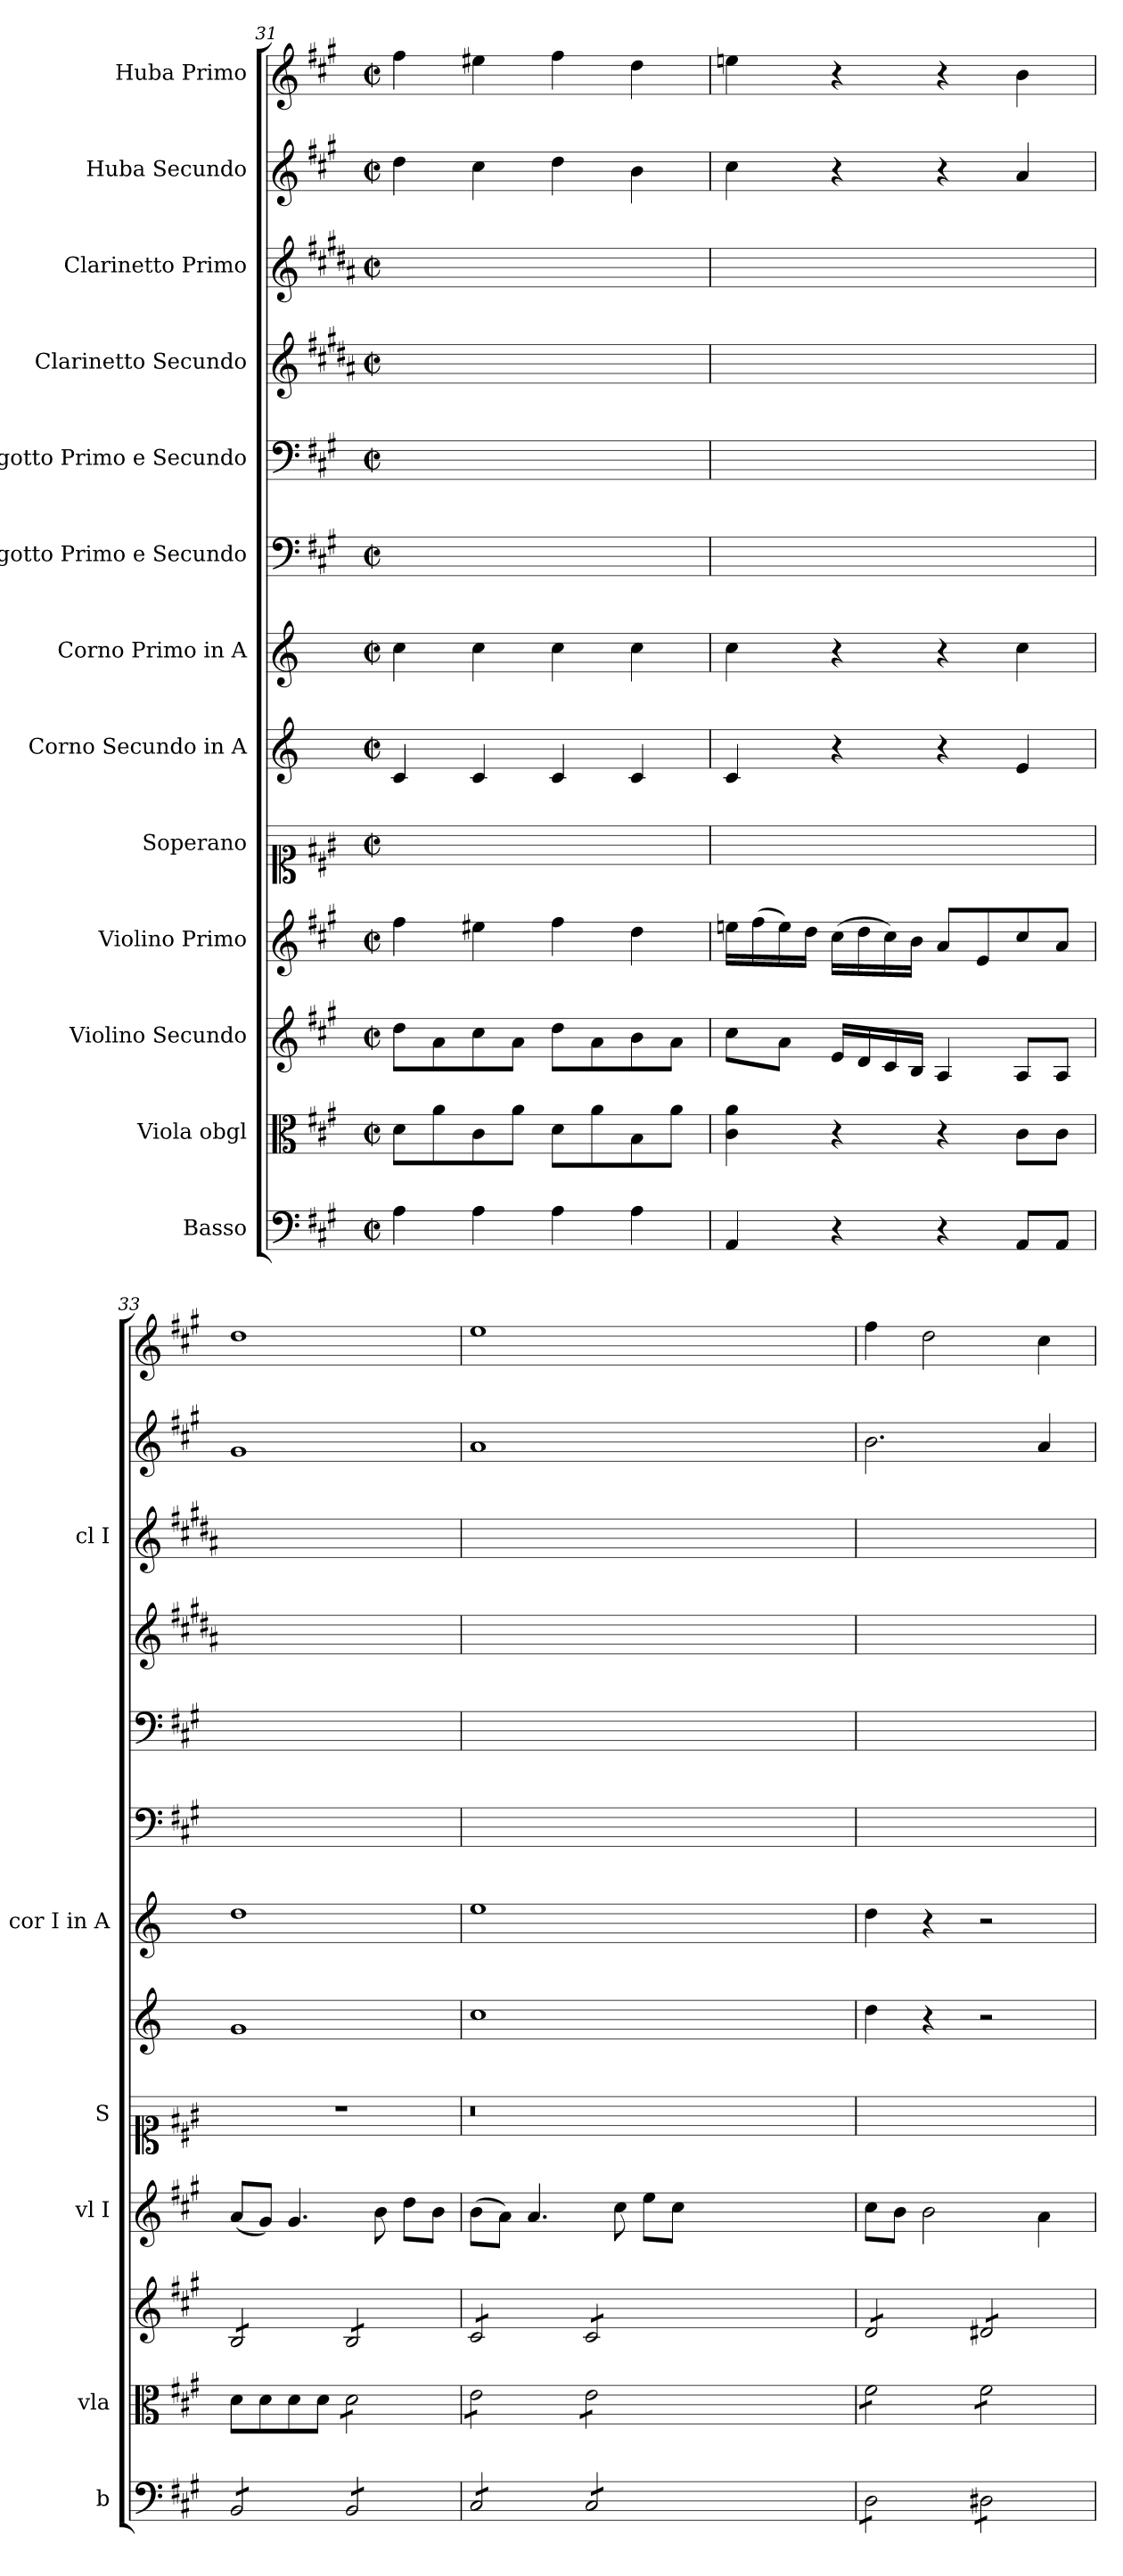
**kern	**kern	**kern	**kern	**kern	**kern	**kern	**kern	**kern	**kern	**kern	**kern	**kern
*part13	*part12	*part11	*part10	*part9	*part8	*part7	*part6	*part5	*part4	*part3	*part2	*part1
*staff13	*staff12	*staff11	*staff10	*staff9	*staff8	*staff7	*staff6	*staff5	*staff4	*staff3	*staff2	*staff1
*I"Basso	*I"Viola obgl	*I"Violino Secundo	*I"Violino Primo	*I"Soperano	*I"Corno Secundo in A	*I"Corno Primo in A	*I"Fagotto Primo e Secundo	*I"Fagotto Primo e Secundo	*I"Clarinetto Secundo	*I"Clarinetto Primo	*I"Huba Secundo	*I"Huba Primo
*I'b	*I'vla	*	*I'vl I	*I'S	*	*I'cor I in A	*	*	*	*I'cl I	*	*
*clefF4	*clefC3	*clefG2	*clefG2	*clefC1	*clefG2	*clefG2	*clefF4	*clefF4	*clefG2	*clefG2	*clefG2	*clefG2
*	*	*	*	*	*ITrd2c3	*ITrd2c3	*	*	*ITrd1c2	*ITrd1c2	*	*
*k[f#c#g#]	*k[f#c#g#]	*k[f#c#g#]	*k[f#c#g#]	*k[f#c#g#]	*k[f#c#g#]	*k[f#c#g#]	*k[f#c#g#]	*k[f#c#g#]	*k[f#c#g#]	*k[f#c#g#]	*k[f#c#g#]	*k[f#c#g#]
*A:	*A:	*A:	*A:	*A:	*A:	*A:	*A:	*A:	*A:	*A:	*A:	*A:
*M2/2	*M2/2	*M2/2	*M2/2	*M2/2	*M2/2	*M2/2	*M2/2	*M2/2	*M2/2	*M2/2	*M2/2	*M2/2
*met(c|)	*met(c|)	*met(c|)	*met(c|)	*met(c|)	*met(c|)	*met(c|)	*met(c|)	*met(c|)	*met(c|)	*met(c|)	*met(c|)	*met(c|)
=31	=31	=31	=31	=31	=31	=31	=31	=31	=31	=31	=31	=31
4A\	8d\L	8dd\L	4ff#\	1ryy	4A/	4a\	4A\yy	4A\yy	1ryy	1ryy	4dd\	4ff#\
.	8a\	8a\	.	.	.	.	.	.	.	.	.	.
4A\	8c#\	8cc#\	4ee#X\	.	4A/	4a\	4A\yy	4A\yy	.	.	4cc#\	4ee#X\
.	8a\J	8a\J	.	.	.	.	.	.	.	.	.	.
4A\	8d\L	8dd\L	4ff#\	.	4A/	4a\	4A\yy	4A\yy	.	.	4dd\	4ff#\
.	8a\	8a\	.	.	.	.	.	.	.	.	.	.
4A\	8B\	8b\	4dd\	.	4A/	4a\	4A\yy	4A\yy	.	.	4b\	4dd\
.	8a\J	8a\J	.	.	.	.	.	.	.	.	.	.
=32	=32	=32	=32	=32	=32	=32	=32	=32	=32	=32	=32	=32
4AA/	4c#\ 4a\	8cc#\L	16een\LL	1ryy	4A/	4a\	4AA/yy	4AA/yy	1ryy	1ryy	4cc#\	4een\
.	.	.	(16ff#\	.	.	.	.	.	.	.	.	.
.	.	8a\J	16ee\)	.	.	.	.	.	.	.	.	.
.	.	.	16dd\JJ	.	.	.	.	.	.	.	.	.
4r	4r	16e/LL	(16cc#\LL	.	4r	4r	4ryy	4ryy	.	.	4r	4r
.	.	16d/	16dd\	.	.	.	.	.	.	.	.	.
.	.	16c#/	16cc#\)	.	.	.	.	.	.	.	.	.
.	.	16B/JJ	16b\JJ	.	.	.	.	.	.	.	.	.
4r	4r	4A/	8a/L	.	4r	4r	4ryy	4ryy	.	.	4r	4r
.	.	.	8e/	.	.	.	.	.	.	.	.	.
8AA/L	8c#\L	8A/L	8cc#/	.	4c#/	4a\	8AA/Lyy	8AA/Lyy	.	.	4a/	4b\
8AA/J	8c#\J	8A/J	8a/J	.	.	.	8AA/Jyy	8AA/Jyy	.	.	.	.
=33	=33	=33	=33	=33	=33	=33	=33	=33	=33	=33	=33	=33
*tremolo	*	*	*	*	*	*	*	*	*	*	*	*
*	*	*tremolo	*	*	*	*	*	*	*	*	*	*
8BB/L	8d\L	8B/L	(8a/L	1r	1e	1b	8BB/Lyy	8BB/Lyy	1ryy	1ryy	1g#	1dd
8BB/	8d\	8B/	8g#/J)	.	.	.	8BB/yy	8BB/yy	.	.	.	.
8BB/	8d\	8B/	4.g#/	.	.	.	8BB/yy	8BB/yy	.	.	.	.
8BB/J	8d\J	8B/J	.	.	.	.	8BB/Jyy	8BB/Jyy	.	.	.	.
*	*tremolo	*	*	*	*	*	*	*	*	*	*	*
8BB/L	8d\L	8B/L	.	.	.	.	8BB/Lyy	8BB/Lyy	.	.	.	.
8BB/	8d\	8B/	8b\	.	.	.	8BB/yy	8BB/yy	.	.	.	.
8BB/	8d\	8B/	8dd\L	.	.	.	8BB/yy	8BB/yy	.	.	.	.
8BB/J	8d\J	8B/J	8b\J	.	.	.	8BB/Jyy	8BB/Jyy	.	.	.	.
=34	=34	=34	=34	=34	=34	=34	=34	=34	=34	=34	=34	=34
8C#/L	8e\L	8c#/L	(8b\L	0.r	1a	1cc#	8C#/Lyy	8C#/Lyy	1ryy	1ryy	1a	1ee
8C#/	8e\	8c#/	8a\J)	.	.	.	8C#/yy	8C#/yy	.	.	.	.
8C#/	8e\	8c#/	4.a/	.	.	.	8C#/yy	8C#/yy	.	.	.	.
8C#/J	8e\J	8c#/J	.	.	.	.	8C#/Jyy	8C#/Jyy	.	.	.	.
8C#/L	8e\L	8c#/L	.	.	.	.	8C#/Lyy	8C#/Lyy	.	.	.	.
8C#/	8e\	8c#/	8cc#\	.	.	.	8C#/yy	8C#/yy	.	.	.	.
8C#/	8e\	8c#/	8ee\L	.	.	.	8C#/yy	8C#/yy	.	.	.	.
8C#/J	8e\J	8c#/J	8cc#\J	.	.	.	8C#/Jyy	8C#/Jyy	.	.	.	.
0ryy	0ryy	0ryy	0ryy	.	0ryy	0ryy	0ryy	0ryy	0ryy	0ryy	0ryy	0ryy
=35	=35	=35	=35	=35	=35	=35	=35	=35	=35	=35	=35	=35
8D\L	8f#\L	8d/L	8cc#\L	1ryy	4b\	4b\	8D\Lyy	8D\Lyy	1ryy	1ryy	2.b\	4ff#\
8D\	8f#\	8d/	8b\J	.	.	.	8D\yy	8D\yy	.	.	.	.
8D\	8f#\	8d/	2b\	.	4r	4r	8D\yy	8D\yy	.	.	.	2dd\
8D\J	8f#\J	8d/J	.	.	.	.	8D\Jyy	8D\Jyy	.	.	.	.
8D#X\L	8f#\L	8d#X/L	.	.	2r	2r	8D#X\Lyy	8D#X\Lyy	.	.	.	.
8D#X\	8f#\	8d#X/	.	.	.	.	8D#\yy	8D#\yy	.	.	.	.
8D#X\	8f#\	8d#X/	4a\	.	.	.	8D#\yy	8D#\yy	.	.	4a/	4cc#\
8D#X\J	8f#\J	8d#X/J	.	.	.	.	8D#\Jyy	8D#\Jyy	.	.	.	.
*	*	*Xtremolo	*	*	*	*	*	*	*	*	*	*
*	*Xtremolo	*	*	*	*	*	*	*	*	*	*	*
*Xtremolo	*	*	*	*	*	*	*	*	*	*	*	*
=	=	=	=	=	=	=	=	=	=	=	=	=
*-	*-	*-	*-	*-	*-	*-	*-	*-	*-	*-	*-	*-
